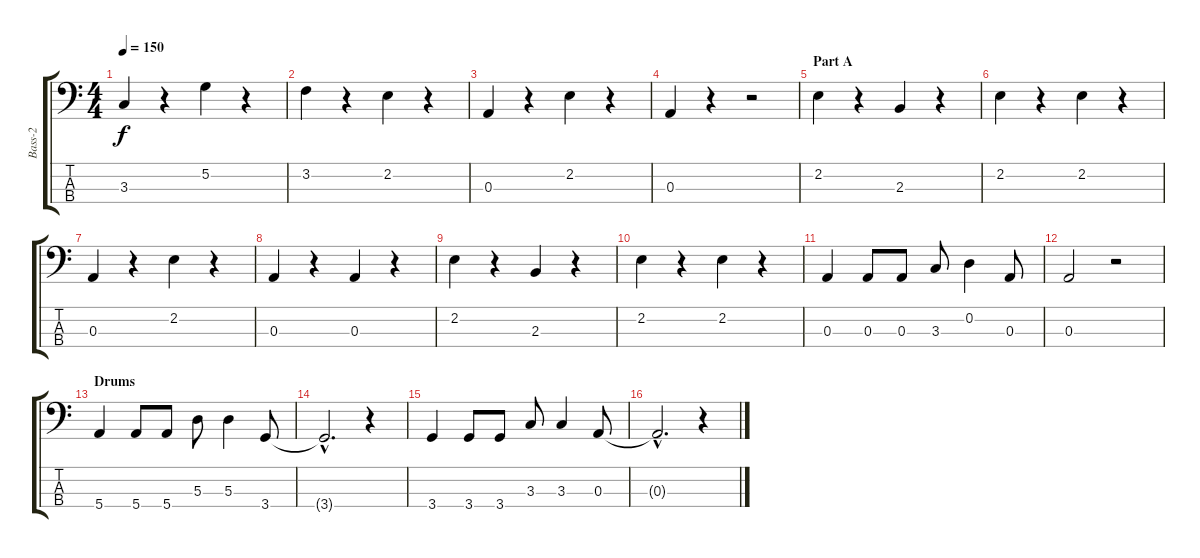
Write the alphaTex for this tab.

\track ("Bass-2" "Bass-2") {instrument acousticbass}
\staff {score tabs}
\tuning (G2 D2 A1 E1) {hide}
\ts (4 4)
\tempo 150
\clef f4
\ks c
3.3.4{dy f} r.4 5.2.4 r.4 |
3.2.4 r.4 2.2.4 r.4 |
0.3.4 r.4 2.2.4 r.4 |
0.3.4 r.4 r.2 |
\section ("" "Part A")
2.2.4 r.4 2.3.4 r.4 |
2.2.4 r.4 2.2.4 r.4 |
0.3.4 r.4 2.2.4 r.4 |
0.3.4 r.4 0.3.4 r.4 |
2.2.4 r.4 2.3.4 r.4 |
2.2.4 r.4 2.2.4 r.4 |
0.3.4 0.3.8 0.3.8 3.3.8 0.2.4 0.3.8 |
0.3.2 r.2 |
\section ("" "Drums")
5.4.4 5.4.8 5.4.8 5.3.8 5.3.4 3.4.8 |
3.4{hac t}.2{d} r.4 |
3.4.4 3.4.8 3.4.8 3.3.8 3.3.4 0.3.8 |
0.3{hac t}.2{d} r.4
